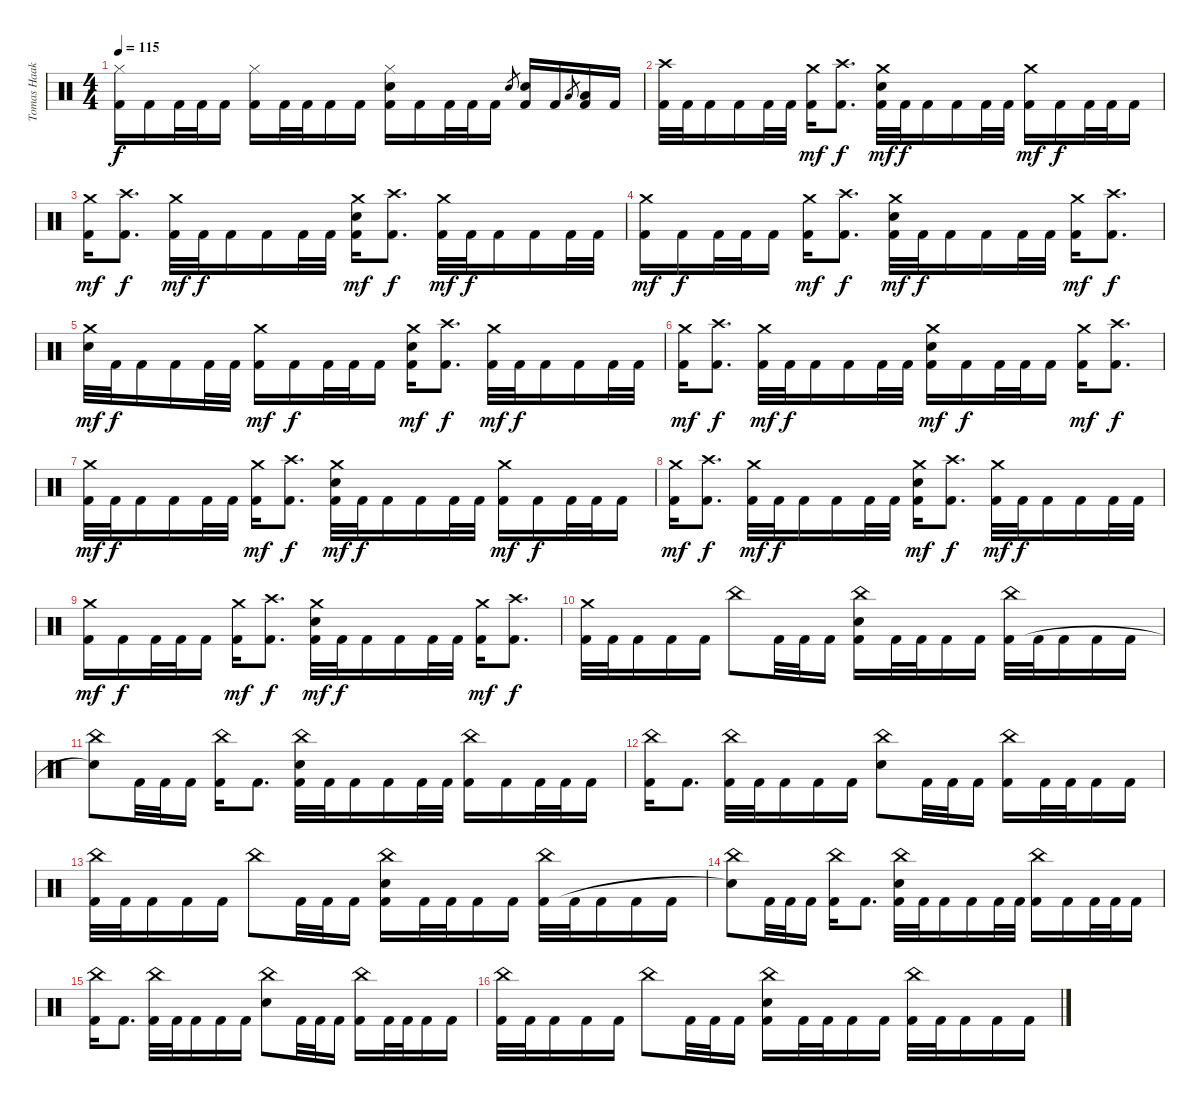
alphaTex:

\track ("Tomas Haake" "Tomas Haak") {instrument percussion}
\staff {score}
\articulation defaults
\ts (4 4)
\tempo 115
\clef neutral
\ks c
("Hi-Hat (closed)" "Kick (hit) 2").16{dy f} "Kick (hit) 2".16 "Kick (hit) 2".32 "Kick (hit) 2".32 "Kick (hit) 2".16 ("Hi-Hat (closed)" "Kick (hit) 2").16 "Kick (hit) 2".32 "Kick (hit) 2".32 "Kick (hit) 2".16 "Kick (hit) 2".16 ("Hi-Hat (closed)" "Snare (hit) 2" "Kick (hit) 2").16 "Kick (hit) 2".16 "Kick (hit) 2".32 "Kick (hit) 2".32 "Kick (hit) 2".16 "Snare (hit) 2".8{gr} ("Snare (hit) 2" "Kick (hit) 2").16 "Kick (hit) 2".16 "Low Floor Tom (hit)".8{gr} ("Low Floor Tom (hit)" "Kick (hit) 2").16 "Kick (hit) 2".16 |
("Crash high (hit)" "Kick (hit) 2").32 "Kick (hit) 2".32 "Kick (hit) 2".16 "Kick (hit) 2".16 "Kick (hit) 2".32 "Kick (hit) 2".32 ("Crash medium (hit)" "Kick (hit) 2").16{dy mf} ("Crash high (hit)" "Kick (hit) 2").8{d dy f} ("Crash medium (hit)" "Snare (hit) 2" "Kick (hit) 2").32{dy mf} "Kick (hit) 2".32{dy f} "Kick (hit) 2".16 "Kick (hit) 2".16 "Kick (hit) 2".32 "Kick (hit) 2".32 ("Crash medium (hit)" "Kick (hit) 2").16{dy mf} "Kick (hit) 2".16{dy f} "Kick (hit) 2".32 "Kick (hit) 2".32 "Kick (hit) 2".16 |
("Crash medium (hit)" "Kick (hit) 2").16{dy mf} ("Crash high (hit)" "Kick (hit) 2").8{d dy f} ("Crash medium (hit)" "Kick (hit) 2").32{dy mf} "Kick (hit) 2".32{dy f} "Kick (hit) 2".16 "Kick (hit) 2".16 "Kick (hit) 2".32 "Kick (hit) 2".32 ("Crash medium (hit)" "Snare (hit) 2" "Kick (hit) 2").16{dy mf} ("Crash high (hit)" "Kick (hit) 2").8{d dy f} ("Crash medium (hit)" "Kick (hit) 2").32{dy mf} "Kick (hit) 2".32{dy f} "Kick (hit) 2".16 "Kick (hit) 2".16 "Kick (hit) 2".32 "Kick (hit) 2".32 |
("Crash medium (hit)" "Kick (hit) 2").16{dy mf} "Kick (hit) 2".16{dy f} "Kick (hit) 2".32 "Kick (hit) 2".32 "Kick (hit) 2".16 ("Crash medium (hit)" "Kick (hit) 2").16{dy mf} ("Crash high (hit)" "Kick (hit) 2").8{d dy f} ("Crash medium (hit)" "Snare (hit) 2" "Kick (hit) 2").32{dy mf} "Kick (hit) 2".32{dy f} "Kick (hit) 2".16 "Kick (hit) 2".16 "Kick (hit) 2".32 "Kick (hit) 2".32 ("Crash medium (hit)" "Kick (hit) 2").16{dy mf} ("Crash high (hit)" "Kick (hit) 2").8{d dy f} |
("Crash medium (hit)" "Snare (hit)").32{dy mf} "Kick (hit) 2".32{dy f} "Kick (hit) 2".16 "Kick (hit) 2".16 "Kick (hit) 2".32 "Kick (hit) 2".32 ("Crash medium (hit)" "Kick (hit) 2").16{dy mf} "Kick (hit) 2".16{dy f} "Kick (hit) 2".32 "Kick (hit) 2".32 "Kick (hit) 2".16 ("Crash medium (hit)" "Snare (hit) 2" "Kick (hit) 2").16{dy mf} ("Crash high (hit)" "Kick (hit) 2").8{d dy f} ("Crash medium (hit)" "Kick (hit) 2").32{dy mf} "Kick (hit) 2".32{dy f} "Kick (hit) 2".16 "Kick (hit) 2".16 "Kick (hit) 2".32 "Kick (hit) 2".32 |
("Crash medium (hit)" "Kick (hit) 2").16{dy mf} ("Crash high (hit)" "Kick (hit) 2").8{d dy f} ("Crash medium (hit)" "Kick (hit) 2").32{dy mf} "Kick (hit) 2".32{dy f} "Kick (hit) 2".16 "Kick (hit) 2".16 "Kick (hit) 2".32 "Kick (hit) 2".32 ("Crash medium (hit)" "Snare (hit) 2" "Kick (hit) 2").16{dy mf} "Kick (hit) 2".16{dy f} "Kick (hit) 2".32 "Kick (hit) 2".32 "Kick (hit) 2".16 ("Crash medium (hit)" "Kick (hit) 2").16{dy mf} ("Crash high (hit)" "Kick (hit) 2").8{d dy f} |
("Crash medium (hit)" "Kick (hit) 2").32{dy mf} "Kick (hit) 2".32{dy f} "Kick (hit) 2".16 "Kick (hit) 2".16 "Kick (hit) 2".32 "Kick (hit) 2".32 ("Crash medium (hit)" "Kick (hit) 2").16{dy mf} ("Crash high (hit)" "Kick (hit) 2").8{d dy f} ("Crash medium (hit)" "Snare (hit) 2" "Kick (hit) 2").32{dy mf} "Kick (hit) 2".32{dy f} "Kick (hit) 2".16 "Kick (hit) 2".16 "Kick (hit) 2".32 "Kick (hit) 2".32 ("Crash medium (hit)" "Kick (hit) 2").16{dy mf} "Kick (hit) 2".16{dy f} "Kick (hit) 2".32 "Kick (hit) 2".32 "Kick (hit) 2".16 |
("Crash medium (hit)" "Kick (hit) 2").16{dy mf} ("Crash high (hit)" "Kick (hit) 2").8{d dy f} ("Crash medium (hit)" "Kick (hit) 2").32{dy mf} "Kick (hit) 2".32{dy f} "Kick (hit) 2".16 "Kick (hit) 2".16 "Kick (hit) 2".32 "Kick (hit) 2".32 ("Crash medium (hit)" "Snare (hit) 2" "Kick (hit) 2").16{dy mf} ("Crash high (hit)" "Kick (hit) 2").8{d dy f} ("Crash medium (hit)" "Kick (hit) 2").32{dy mf} "Kick (hit) 2".32{dy f} "Kick (hit) 2".16 "Kick (hit) 2".16 "Kick (hit) 2".32 "Kick (hit) 2".32 |
("Crash medium (hit)" "Kick (hit) 2").16{dy mf} "Kick (hit) 2".16{dy f} "Kick (hit) 2".32 "Kick (hit) 2".32 "Kick (hit) 2".16 ("Crash medium (hit)" "Kick (hit) 2").16{dy mf} ("Crash high (hit)" "Kick (hit) 2").8{d dy f} ("Crash medium (hit)" "Snare (hit) 2" "Kick (hit) 2").32{dy mf} "Kick (hit) 2".32{dy f} "Kick (hit) 2".16 "Kick (hit) 2".16 "Kick (hit) 2".32 "Kick (hit) 2".32 ("Crash medium (hit)" "Kick (hit) 2").16{dy mf} ("Crash high (hit)" "Kick (hit) 2").8{d dy f} |
("Crash medium (hit)" "Kick (hit) 2").32 "Kick (hit) 2".32 "Kick (hit) 2".16 "Kick (hit) 2".16 "Kick (hit) 2".16 "China (hit)".8 "Kick (hit) 2".32 "Kick (hit) 2".32 "Kick (hit) 2".16 ("China (hit)" "Snare (hit) 2" "Kick (hit) 2").16 "Kick (hit) 2".32 "Kick (hit) 2".32 "Kick (hit) 2".16 "Kick (hit) 2".16 ("China (hit)" "Kick (hit) 2").32 "Kick (hit) 2".32 "Kick (hit) 2".16 "Kick (hit) 2".16 "Kick (hit) 2".16 |
("China (hit)" "Snare (hit)"{t}).8 "Kick (hit) 2".32 "Kick (hit) 2".32 "Kick (hit) 2".16 ("China (hit)" "Kick (hit) 2").16 "Kick (hit) 2".8{d} ("China (hit)" "Snare (hit) 2" "Kick (hit) 2").32 "Kick (hit) 2".32 "Kick (hit) 2".16 "Kick (hit) 2".16 "Kick (hit) 2".32 "Kick (hit) 2".32 ("China (hit)" "Kick (hit) 2").16 "Kick (hit) 2".16 "Kick (hit) 2".32 "Kick (hit) 2".32 "Kick (hit) 2".16 |
("China (hit)" "Kick (hit) 2").16 "Kick (hit) 2".8{d} ("China (hit)" "Kick (hit) 2").32 "Kick (hit) 2".32 "Kick (hit) 2".16 "Kick (hit) 2".16 "Kick (hit) 2".16 ("China (hit)" "Snare (hit) 2").8 "Kick (hit) 2".32 "Kick (hit) 2".32 "Kick (hit) 2".16 ("China (hit)" "Kick (hit) 2").16 "Kick (hit) 2".32 "Kick (hit) 2".32 "Kick (hit) 2".16 "Kick (hit) 2".16 |
("China (hit)" "Kick (hit) 2").32 "Kick (hit) 2".32 "Kick (hit) 2".16 "Kick (hit) 2".16 "Kick (hit) 2".16 "China (hit)".8 "Kick (hit) 2".32 "Kick (hit) 2".32 "Kick (hit) 2".16 ("China (hit)" "Snare (hit) 2" "Kick (hit) 2").16 "Kick (hit) 2".32 "Kick (hit) 2".32 "Kick (hit) 2".16 "Kick (hit) 2".16 ("China (hit)" "Kick (hit) 2").32 "Kick (hit) 2".32 "Kick (hit) 2".16 "Kick (hit) 2".16 "Kick (hit) 2".16 |
("China (hit)" "Snare (hit)"{t}).8 "Kick (hit) 2".32 "Kick (hit) 2".32 "Kick (hit) 2".16 ("China (hit)" "Kick (hit) 2").16 "Kick (hit) 2".8{d} ("China (hit)" "Snare (hit) 2" "Kick (hit) 2").32 "Kick (hit) 2".32 "Kick (hit) 2".16 "Kick (hit) 2".16 "Kick (hit) 2".32 "Kick (hit) 2".32 ("China (hit)" "Kick (hit) 2").16 "Kick (hit) 2".16 "Kick (hit) 2".32 "Kick (hit) 2".32 "Kick (hit) 2".16 |
("China (hit)" "Kick (hit) 2").16 "Kick (hit) 2".8{d} ("China (hit)" "Kick (hit) 2").32 "Kick (hit) 2".32 "Kick (hit) 2".16 "Kick (hit) 2".16 "Kick (hit) 2".16 ("China (hit)" "Snare (hit) 2").8 "Kick (hit) 2".32 "Kick (hit) 2".32 "Kick (hit) 2".16 ("China (hit)" "Kick (hit) 2").16 "Kick (hit) 2".32 "Kick (hit) 2".32 "Kick (hit) 2".16 "Kick (hit) 2".16 |
("China (hit)" "Kick (hit) 2").32 "Kick (hit) 2".32 "Kick (hit) 2".16 "Kick (hit) 2".16 "Kick (hit) 2".16 "China (hit)".8 "Kick (hit) 2".32 "Kick (hit) 2".32 "Kick (hit) 2".16 ("China (hit)" "Snare (hit) 2" "Kick (hit) 2").16 "Kick (hit) 2".32 "Kick (hit) 2".32 "Kick (hit) 2".16 "Kick (hit) 2".16 ("China (hit)" "Kick (hit) 2").32 "Kick (hit) 2".32 "Kick (hit) 2".16 "Kick (hit) 2".16 "Kick (hit) 2".16
